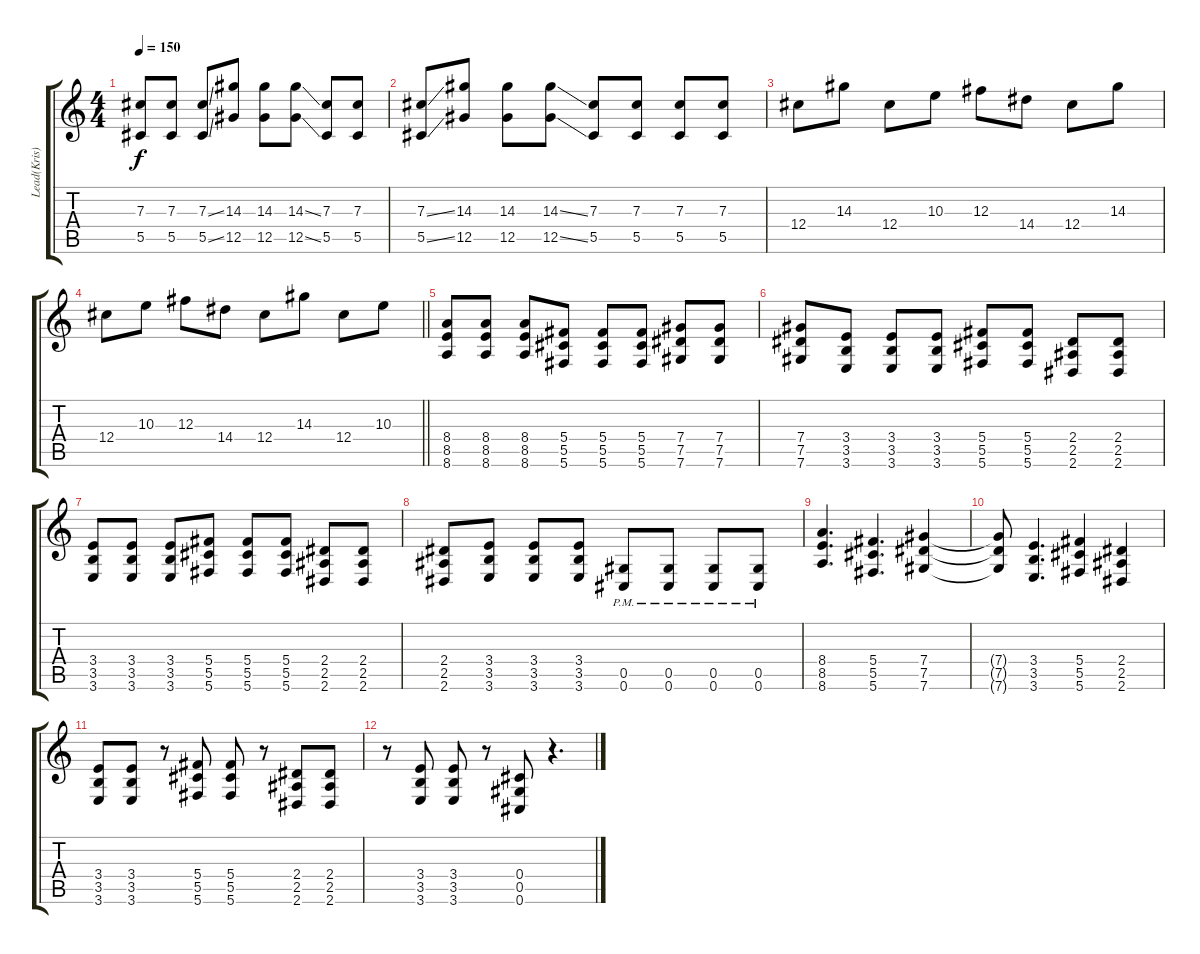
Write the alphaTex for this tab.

\track ("Lead(Kris)" "Lead(Kris)") {instrument distortionguitar}
\staff {score tabs}
\tuning (Eb4 Bb3 Gb3 Db3 Ab2 Db2) {hide}
\ts (4 4)
\tempo 150
\clef g2
\ks c
(7.3 5.5).8{dy f} (7.3 5.5).8 (7.3{ss} 5.5{ss}).8 (14.3 12.5).8 (14.3 12.5).8 (14.3{ss} 12.5{ss}).8 (7.3 5.5).8 (7.3 5.5).8 |
(7.3{ss} 5.5{ss}).8 (14.3 12.5).8 (14.3 12.5).8 (14.3{ss} 12.5{ss}).8 (7.3 5.5).8 (7.3 5.5).8 (7.3 5.5).8 (7.3 5.5).8 |
12.4.8 14.3.8 12.4.8 10.3.8 12.3.8 14.4.8 12.4.8 14.3.8 |
\barLineRight lightlight
12.4.8 10.3.8 12.3.8 14.4.8 12.4.8 14.3.8 12.4.8 10.3.8 |
(8.4 8.5 8.6).8 (8.4 8.5 8.6).8 (8.4 8.5 8.6).8 (5.4 5.5 5.6).8 (5.4 5.5 5.6).8 (5.4 5.5 5.6).8 (7.4 7.5 7.6).8 (7.4 7.5 7.6).8 |
(7.4 7.5 7.6).8 (3.4 3.5 3.6).8 (3.4 3.5 3.6).8 (3.4 3.5 3.6).8 (5.4 5.5 5.6).8 (5.4 5.5 5.6).8 (2.4 2.5 2.6).8 (2.4 2.5 2.6).8 |
(3.4 3.5 3.6).8 (3.4 3.5 3.6).8 (3.4 3.5 3.6).8 (5.4 5.5 5.6).8 (5.4 5.5 5.6).8 (5.4 5.5 5.6).8 (2.4 2.5 2.6).8 (2.4 2.5 2.6).8 |
(2.4 2.5 2.6).8 (3.4 3.5 3.6).8 (3.4 3.5 3.6).8 (3.4 3.5 3.6).8 (0.5{pm} 0.6{pm}).8 (0.5{pm} 0.6{pm}).8 (0.5{pm} 0.6{pm}).8 (0.5{pm} 0.6{pm}).8 |
(8.4 8.5 8.6).4{d} (5.4 5.5 5.6).4{d} (7.4 7.5 7.6).4 |
(7.4{t} 7.5{t} 7.6{t}).8 (3.4 3.5 3.6).4{d} (5.4 5.5 5.6).4 (2.4 2.5 2.6).4 |
(3.4 3.5 3.6).8 (3.4 3.5 3.6).8 r.8 (5.4 5.5 5.6).8 (5.4 5.5 5.6).8 r.8 (2.4 2.5 2.6).8 (2.4 2.5 2.6).8 |
r.8 (3.4 3.5 3.6).8 (3.4 3.5 3.6).8 r.8 (0.4 0.5 0.6).8 r.4{d}
